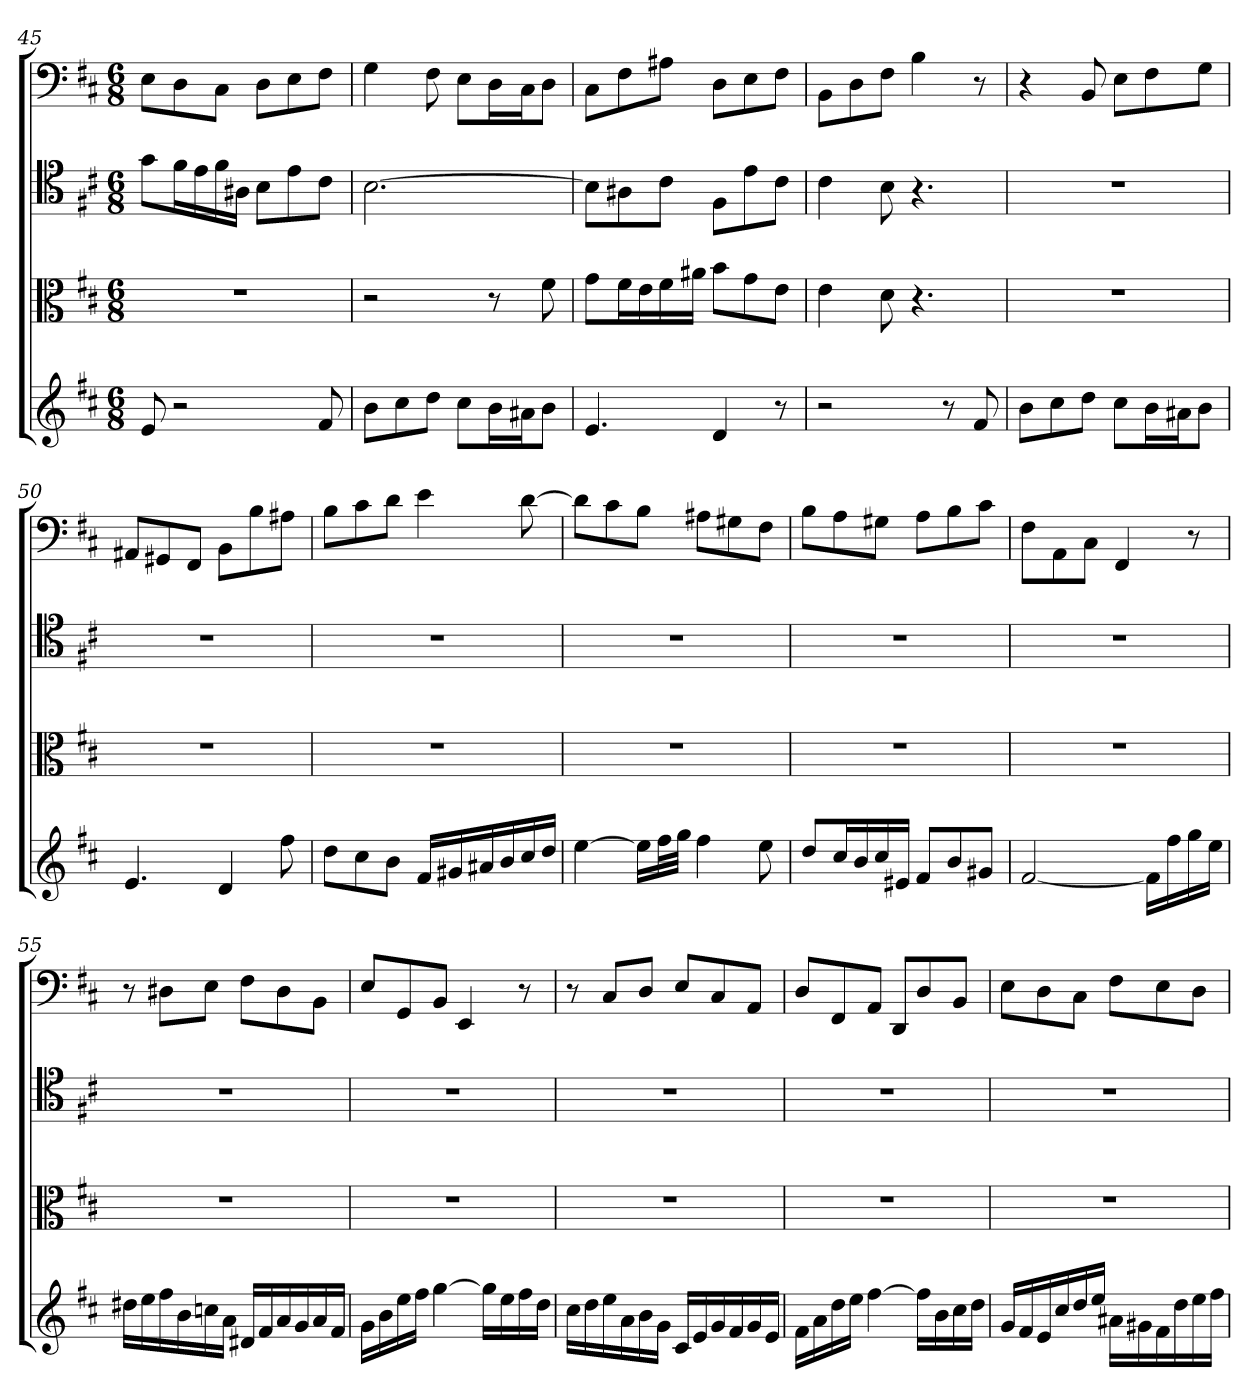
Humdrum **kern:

**kern	**kern	**kern	**kern
*part4	*part3	*part2	*part1
*staff4	*staff3	*staff2	*staff1
*	*clefC3	*clefC4	*clefF4
*k[f#c#]	*k[f#c#]	*k[f#c#]	*k[f#c#]
*b:	*b:	*b:	*b:
*M6/8	*M6/8	*M6/8	*M6/8
=45	=45	=45	=45
8e	2.r	8g\L	8E\L
2r	.	16f#\L	8D\
.	.	16e\	.
.	.	16f#\	8C#\J
.	.	16A#X\JJ	.
.	.	8B\L	8D\L
.	.	8e\	8E\
8f#	.	8c#\J	8F#\J
=46	=46	=46	=46
8bL	2r	[2.B	4G
8cc#	.	.	.
8ddJ	.	.	8F#
8cc#L	.	.	8E\L
16bL	8r	.	16D\L
16a#XJ	.	.	16C#\J
8bJ	8f#	.	8D\J
=47	=47	=47	=47
4.e	8g\L	8B\L]	8C#\L
.	16f#\L	8A#X\	8F#\
.	16e\	.	.
.	16f#\	8c#\J	8A#X\J
.	16a#X\JJ	.	.
4d	8b\L	8F#\L	8D\L
.	8g\	8e\	8E\
8r	8e\J	8c#\J	8F#\J
=48	=48	=48	=48
2r	4e	4c#	8BB\L
.	.	.	8D\
.	8d	8B	8F#\J
.	4.r	4.r	4B
8r	.	.	.
8f#	.	.	8r
=49	=49	=49	=49
8bL	2.r	2.r	4r
8cc#	.	.	.
8ddJ	.	.	8BB
8cc#L	.	.	8E\L
16bL	.	.	8F#\
16a#XJ	.	.	.
8bJ	.	.	8G\J
=50	=50	=50	=50
4.e	2.r	2.r	8AA#X/L
.	.	.	8GG#X/
.	.	.	8FF#/J
4d	.	.	8BB\L
.	.	.	8B\
8ff#	.	.	8A#X\J
=51	=51	=51	=51
8ddL	2.r	2.r	8B\L
8cc#	.	.	8c#\
8bJ	.	.	8d\J
16f#LL	.	.	4e
16g#X	.	.	.
16a#X	.	.	.
16b	.	.	.
16cc#	.	.	[8d
16ddJJ	.	.	.
=52	=52	=52	=52
[4ee	2.r	2.r	8d\L]
.	.	.	8c#\
16eeLL]	.	.	8B\J
32ff#L	.	.	.
32ggJJJ	.	.	.
4ff#	.	.	8A#X\L
.	.	.	8G#X\
8ee	.	.	8F#\J
=53	=53	=53	=53
8ddL	2.r	2.r	8B\L
16cc#L	.	.	8A\
16b	.	.	.
16cc#	.	.	8G#X\J
16e#XJJ	.	.	.
8f#L	.	.	8A\L
8b	.	.	8B\
8g#XJ	.	.	8c#\J
=54	=54	=54	=54
[2f#	2.r	2.r	8F#\L
.	.	.	8AA\
.	.	.	8C#\J
.	.	.	4FF#
16f#LL]	.	.	.
16ff#	.	.	.
16gg	.	.	8r
16eeJJ	.	.	.
=55	=55	=55	=55
16dd#XLL	2.r	2.r	8r
16ee	.	.	.
16ff#	.	.	8D#X\L
16b	.	.	.
16ccn	.	.	8E\J
16aJJ	.	.	.
16d#XLL	.	.	8F#\L
16f#	.	.	.
16a	.	.	8D#\
16g	.	.	.
16a	.	.	8BB\J
16f#JJ	.	.	.
=56	=56	=56	=56
16gLL	2.r	2.r	8E/L
16b	.	.	.
16ee	.	.	8GG/
16ff#JJ	.	.	.
[4gg	.	.	8BB/J
.	.	.	4EE
16ggLL]	.	.	.
16ee	.	.	.
16ff#	.	.	8r
16ddJJ	.	.	.
=57	=57	=57	=57
16cc#LL	2.r	2.r	8r
16dd	.	.	.
16ee	.	.	8C#/L
16a	.	.	.
16b	.	.	8D/J
16gJJ	.	.	.
16c#LL	.	.	8E/L
16e	.	.	.
16g	.	.	8C#/
16f#	.	.	.
16g	.	.	8AA/J
16eJJ	.	.	.
=58	=58	=58	=58
16f#LL	2.r	2.r	8D/L
16a	.	.	.
16dd	.	.	8FF#/
16eeJJ	.	.	.
[4ff#	.	.	8AA/J
.	.	.	8DD/L
16ff#LL]	.	.	8D/
16b	.	.	.
16cc#	.	.	8BB/J
16ddJJ	.	.	.
=59	=59	=59	=59
16gLL	2.r	2.r	8E\L
16f#	.	.	.
16e	.	.	8D\
16cc#	.	.	.
16dd	.	.	8C#\J
16eeJJ	.	.	.
16a#XLL	.	.	8F#\L
16g#X	.	.	.
16f#	.	.	8E\
16dd	.	.	.
16ee	.	.	8D\J
16ff#JJ	.	.	.
=	=	=	=
*-	*-	*-	*-
